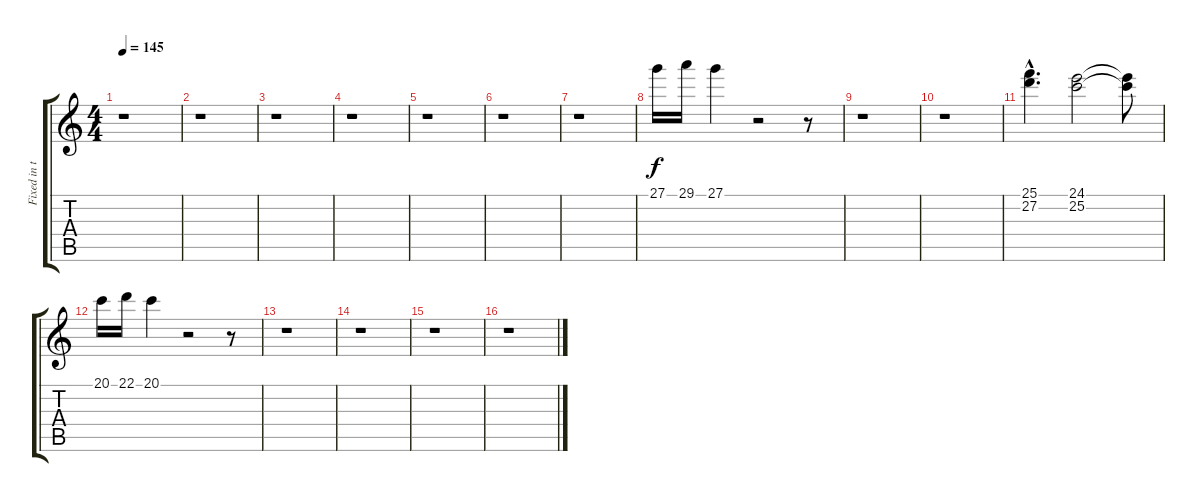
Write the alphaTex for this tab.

\track ("Fixed in this version:" "Fixed in t") {instrument piccolo}
\staff {score tabs}
\tuning (E4 B3 G3 D3 A2 E2) {hide}
\ts (4 4)
\tempo 145
\clef g2
\ks c
r.1{dy f} |
r.1 |
r.1 |
r.1 |
r.1 |
r.1 |
r.1 |
27.1.16 29.1.16 27.1.4 r.2 r.8 |
r.1 |
r.1 |
(25.1{hac} 27.2{hac}).4{d} (24.1 25.2).2 (24.1{t} 25.2{t}).8 |
20.1.16 22.1.16 20.1.4 r.2 r.8 |
r.1 |
r.1 |
r.1 |
r.1
